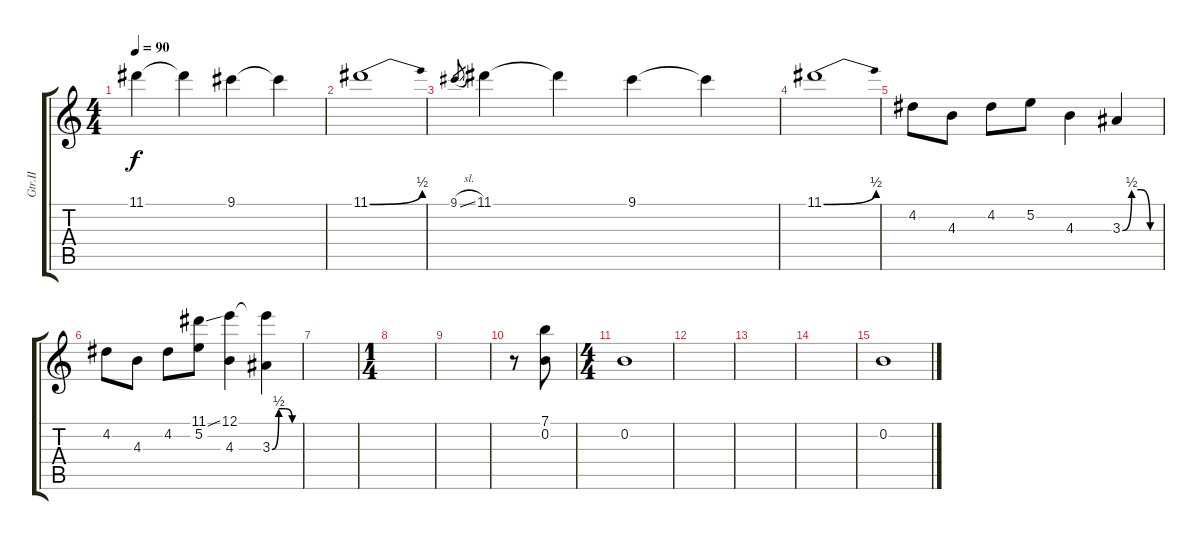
\track ("Gtr.II" "Gtr.II") {instrument overdrivenguitar}
\staff {score tabs}
\tuning (E4 B3 G3 D3 A2 E2) {hide}
\ts (4 4)
\tempo 90
\clef g2
\ks c
11.1.4{dy f} 11.1{t}.4 9.1.4 9.1{t}.4 |
11.1{be (bend 0 0 60 2)}.1 |
9.1{sl}.8{gr} 11.1.4 11.1{t}.4 9.1.4 9.1{t}.4 |
11.1{be (bend 0 0 60 2)}.1 |
4.2.8 4.3.8 4.2.8 5.2.8 4.3.4 3.3{be (custom 0 0 15 2 30 2 45 0 60 0)}.4 |
4.2.8 4.3.8 4.2.8 (11.1{ss} 5.2).8 (12.1 4.3).4 (12.1{t} 3.3{be (custom 0 0 15 2 30 2 45 0 60 0)}).4 |
|
\ts (1 4)
|
|
r.8 (7.1 0.2).8 |
\ts (4 4)
0.2.1 |
|
|
|
0.2.1
